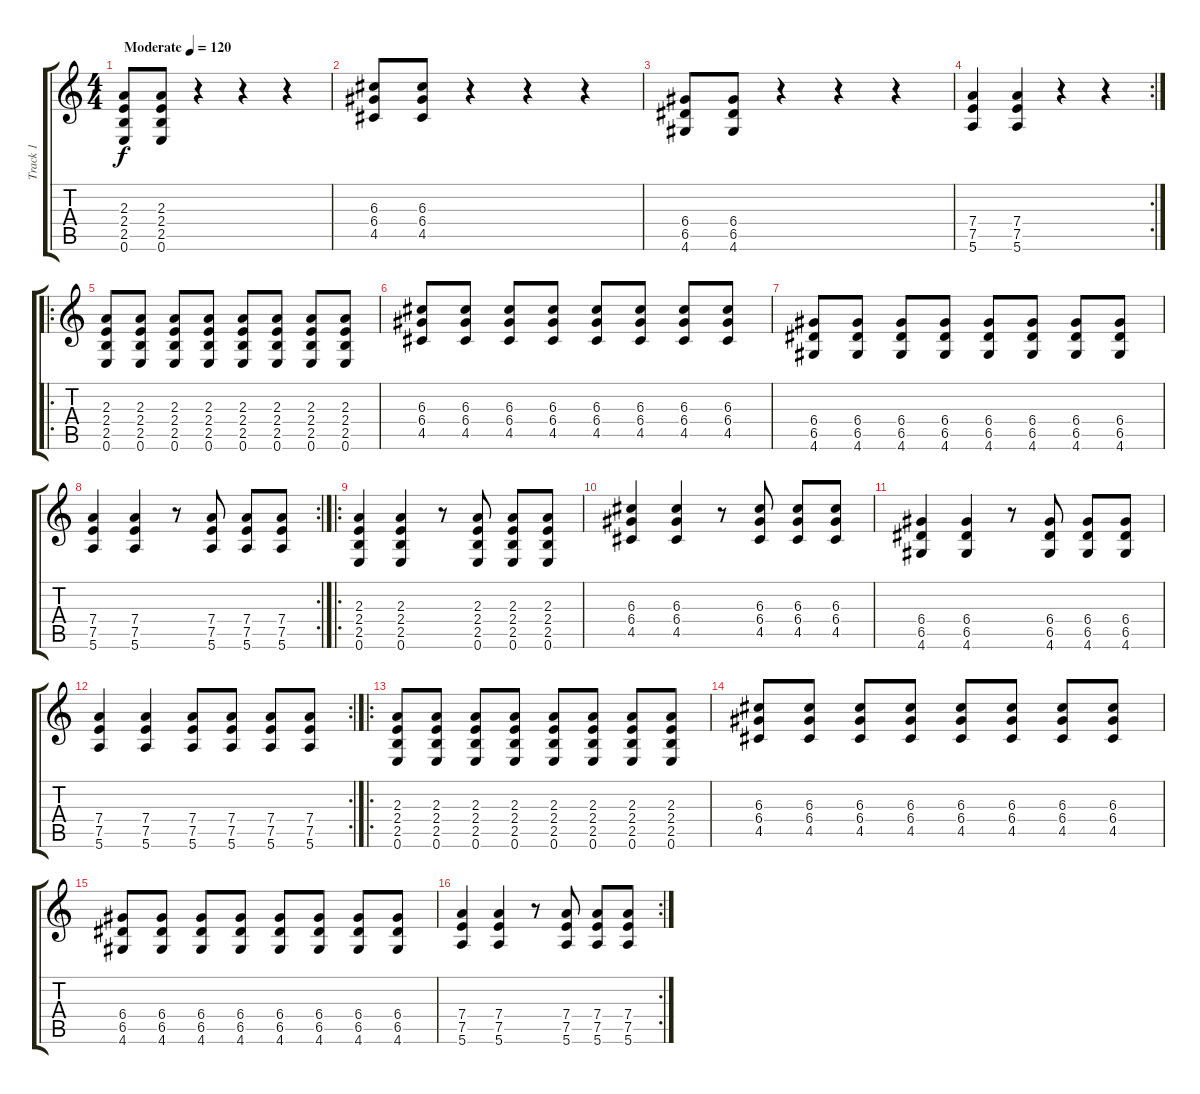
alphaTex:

\track ("Track 1" "Track 1") {instrument acousticguitarsteel}
\staff {score tabs}
\tuning (E4 B3 G3 D3 A2 E2) {hide}
\ts (4 4)
\tempo (120 "Moderate")
\clef g2
\ks c
(2.3 2.4 2.5 0.6).8{dy f instrument acousticguitarsteel} (2.3 2.4 2.5 0.6).8 r.4 r.4 r.4 |
(6.3 6.4 4.5).8 (6.3 6.4 4.5).8 r.4 r.4 r.4 |
(6.4 6.5 4.6).8 (6.4 6.5 4.6).8 r.4 r.4 r.4 |
\rc 2
(7.4 7.5 5.6).4 (7.4 7.5 5.6).4 r.4 r.4 |
\ro
(2.3 2.4 2.5 0.6).8 (2.3 2.4 2.5 0.6).8 (2.3 2.4 2.5 0.6).8 (2.3 2.4 2.5 0.6).8 (2.3 2.4 2.5 0.6).8 (2.3 2.4 2.5 0.6).8 (2.3 2.4 2.5 0.6).8 (2.3 2.4 2.5 0.6).8 |
(6.3 6.4 4.5).8 (6.3 6.4 4.5).8 (6.3 6.4 4.5).8 (6.3 6.4 4.5).8 (6.3 6.4 4.5).8 (6.3 6.4 4.5).8 (6.3 6.4 4.5).8 (6.3 6.4 4.5).8 |
(6.4 6.5 4.6).8 (6.4 6.5 4.6).8 (6.4 6.5 4.6).8 (6.4 6.5 4.6).8 (6.4 6.5 4.6).8 (6.4 6.5 4.6).8 (6.4 6.5 4.6).8 (6.4 6.5 4.6).8 |
\rc 2
(7.4 7.5 5.6).4 (7.4 7.5 5.6).4 r.8 (7.4 7.5 5.6).8 (7.4 7.5 5.6).8 (7.4 7.5 5.6).8 |
\ro
(2.3 2.4 2.5 0.6).4 (2.3 2.4 2.5 0.6).4 r.8 (2.3 2.4 2.5 0.6).8 (2.3 2.4 2.5 0.6).8 (2.3 2.4 2.5 0.6).8 |
(6.3 6.4 4.5).4 (6.3 6.4 4.5).4 r.8 (6.3 6.4 4.5).8 (6.3 6.4 4.5).8 (6.3 6.4 4.5).8 |
(6.4 6.5 4.6).4 (6.4 6.5 4.6).4 r.8 (6.4 6.5 4.6).8 (6.4 6.5 4.6).8 (6.4 6.5 4.6).8 |
\rc 2
(7.4 7.5 5.6).4 (7.4 7.5 5.6).4 (7.4 7.5 5.6).8 (7.4 7.5 5.6).8 (7.4 7.5 5.6).8 (7.4 7.5 5.6).8 |
\ro
(2.3 2.4 2.5 0.6).8 (2.3 2.4 2.5 0.6).8 (2.3 2.4 2.5 0.6).8 (2.3 2.4 2.5 0.6).8 (2.3 2.4 2.5 0.6).8 (2.3 2.4 2.5 0.6).8 (2.3 2.4 2.5 0.6).8 (2.3 2.4 2.5 0.6).8 |
(6.3 6.4 4.5).8 (6.3 6.4 4.5).8 (6.3 6.4 4.5).8 (6.3 6.4 4.5).8 (6.3 6.4 4.5).8 (6.3 6.4 4.5).8 (6.3 6.4 4.5).8 (6.3 6.4 4.5).8 |
(6.4 6.5 4.6).8 (6.4 6.5 4.6).8 (6.4 6.5 4.6).8 (6.4 6.5 4.6).8 (6.4 6.5 4.6).8 (6.4 6.5 4.6).8 (6.4 6.5 4.6).8 (6.4 6.5 4.6).8 |
\rc 2
(7.4 7.5 5.6).4 (7.4 7.5 5.6).4 r.8 (7.4 7.5 5.6).8 (7.4 7.5 5.6).8 (7.4 7.5 5.6).8
